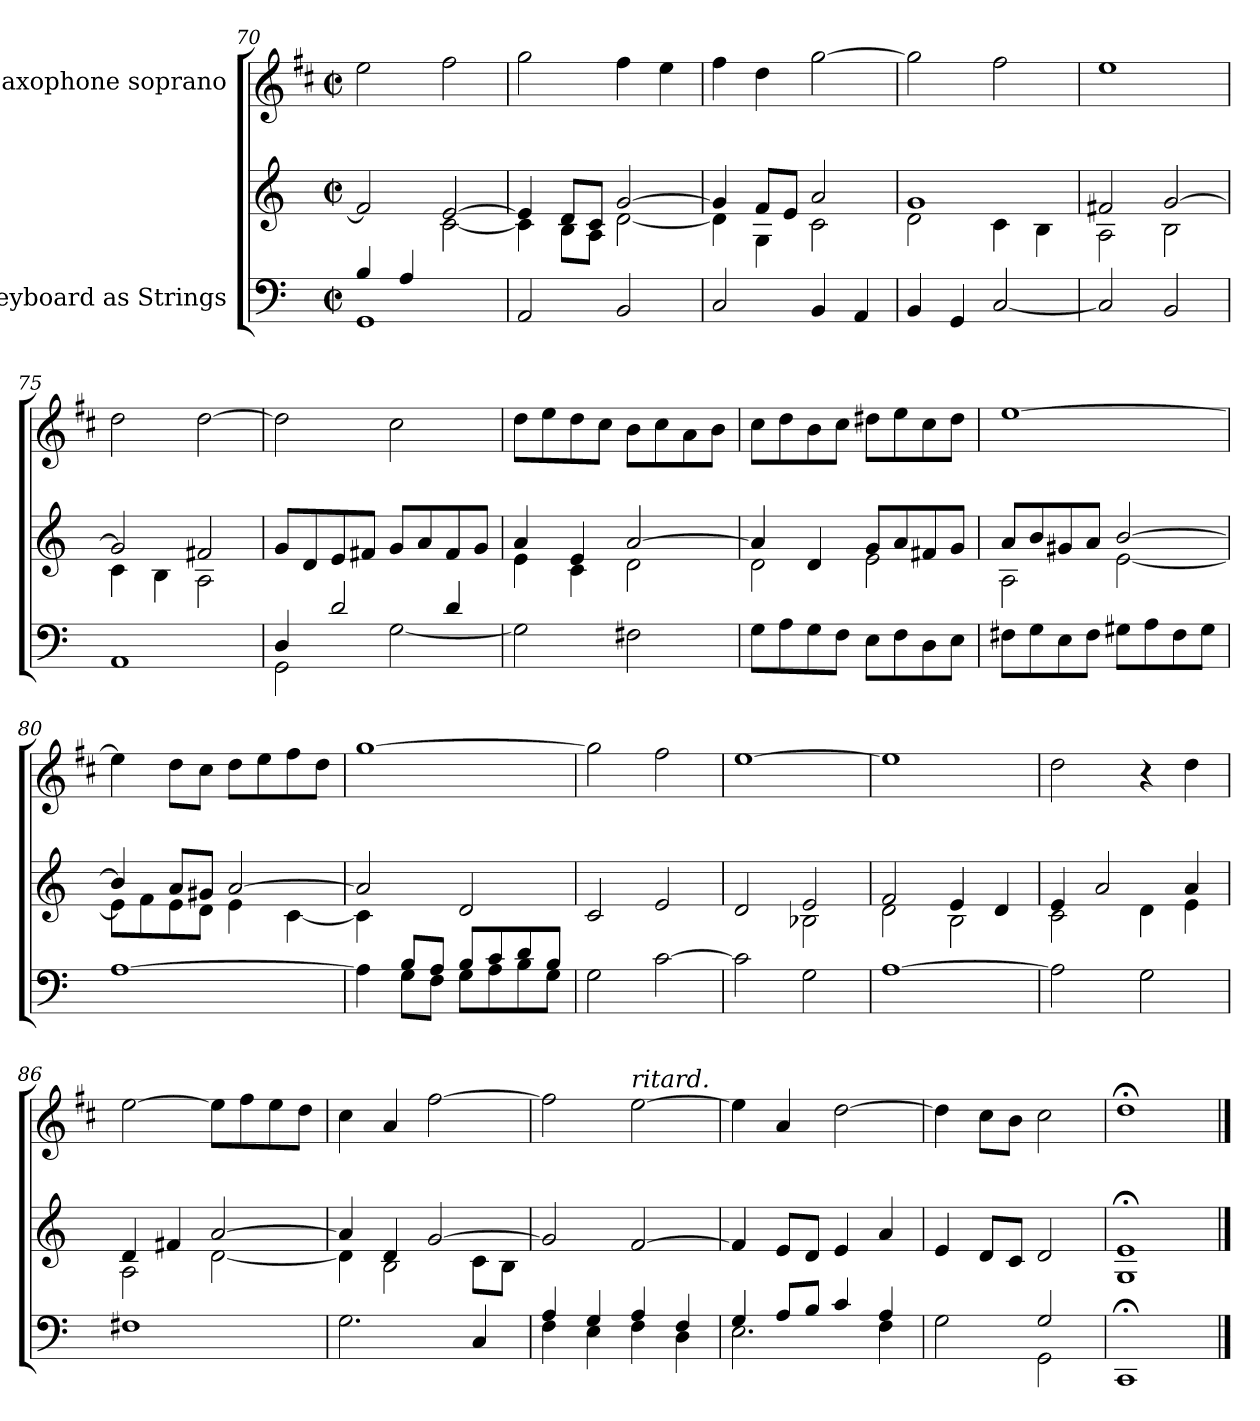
**kern	**kern	**kern
*part2	*part2	*part1
*staff3	*staff2	*staff1
*I"Keyboard as Strings	*	*I"Saxophone soprano
*clefF4	*clefG2	*clefG2
*	*	*ITrd1c2
*k[]	*k[]	*k[]
*M2/2	*M2/2	*M2/2
*met(c|)	*met(c|)	*met(c|)
=70	=70	=70
*^	*^	*
4B/	1GG	2f/]	2ryy	2dd\
4A/	.	.	.	.
2ryy	.	[2e/	[2c\	2ee\
*v	*v	*	*	*
=71	=71	=71	=71
2AA/	4e/]	4c\]	2ff\
.	8d/L	8B\L	.
.	8c/J	8A\J	.
2BB/	[2g/	[2d\	4ee\
.	.	.	4dd\
=72	=72	=72	=72
2C/	4g/]	4d\]	4ee\
.	8f/L	4G\	4cc\
.	8e/J	.	.
4BB/	2a/	2c\	[2ff\
4AA/	.	.	.
=73	=73	=73	=73
4BB/	1g	2d\	2ff\]
4GG/	.	.	.
[2C/	.	4c\	2ee\
.	.	4B\	.
=74	=74	=74	=74
2C/]	2f#X/	2A\	1dd
2BB/	[2g/	2B\	.
=75	=75	=75	=75
1AA	2g/]	4c\	2cc\
.	.	4B\	.
.	2f#X/	2A\	[2cc\
!!LO:LB:g=z
=76	=76	=76	=76
*^	*	*	*
4D/	2GG\	8g/L	1ryy	2cc\]
.	.	8d/	.	.
2d/	.	8e/	.	.
.	.	8f#X/J	.	.
.	[2G\	8g/L	.	2b\
.	.	8a/	.	.
4d/	.	8f#/	.	.
.	.	8g/J	.	.
*v	*v	*	*	*
=77	=77	=77	=77
2G\]	4a/	4e\	8cc\L
.	.	.	8dd\
.	4e/	4c\	8cc\
.	.	.	8b\J
2F#X\	[2a/	2d\	8a\L
.	.	.	8b\
.	.	.	8g\
.	.	.	8a\J
=78	=78	=78	=78
8G\L	4a/]	2d\	8b\L
8A\	.	.	8cc\
8G\	4d/	.	8a\
8F\J	.	.	8b\J
8E\L	8g/L	2e\	8cc#X\L
8F\	8a/	.	8dd\
8D\	8f#X/	.	8b\
8E\J	8g/J	.	8cc#\J
=79	=79	=79	=79
8F#X\L	8a/L	2A\	[1dd
8G\	8b/	.	.
8E\	8g#X/	.	.
8F#\J	8a/J	.	.
8G#X\L	[2b/	[2e\	.
8A\	.	.	.
8F#\	.	.	.
8G#\J	.	.	.
!!LO:LB:g=z
=80	=80	=80	=80
[1A	4b/]	8e\L]	4dd\]
.	.	8f\	.
.	8a/L	8e\	8cc\L
.	8g#X/J	8d\J	8b\J
.	[2a/	4e\	8cc\L
.	.	.	8dd\
.	.	[4c\	8ee\
.	.	.	8cc\J
=81	=81	=81	=81
*^	*	*	*
4ryy	4A\]	2a/]	4c\]	[1ff
8B/L	8G\L	.	4ryy	.
8A/J	8F\J	.	.	.
8B/L	8G\L	2d/	2ryy	.
8c/	8A\	.	.	.
8d/	8B\	.	.	.
8B/J	8G\J	.	.	.
*v	*v	*	*	*
=82	=82	=82	=82
2G\	2c/	1ryy	2ff\]
[2c\	2e/	.	2ee\
=83	=83	=83	=83
2c\]	2d/	2ryy	[1dd
2G\	2e/	2B-X\	.
=84	=84	=84	=84
[1A	2f/	2d\	1dd]
.	4e/	2B\	.
.	4d/	.	.
=85	=85	=85	=85
2A\]	4e/	2c\	2cc\
.	2a/	.	.
2G\	.	4d\	4r
.	4a/	4e\	4cc\
=86	=86	=86	=86
1F#X	4d/	2A\	[2dd\
.	4f#X/	.	.
.	[2a/	[2d\	8dd\L]
.	.	.	8ee\
.	.	.	8dd\
.	.	.	8cc\J
!!LO:LB:g=z
=87	=87	=87	=87
2.G\	4a/]	4d\]	4b\
.	4d/	2B\	4g/
.	[2g/	.	[2ee\
4C/	.	8c\L	.
.	.	8B\J	.
=88	=88	=88	=88
*^	*	*	*
4A/	4F\	2g/]	1ryy	2ee\]
4G/	4E\	.	.	.
!	!	!	!	!LO:TX:a:i:t=ritard.
4A/	4F\	[2f/	.	[2dd\
4F/	4D\	.	.	.
=89	=89	=89	=89	=89
4G/	2.E\	4f/]	1ryy	4dd\]
8A/L	.	8e/L	.	4g/
8B/J	.	8d/J	.	.
4c/	.	4e/	.	[2cc\
4A/	4F\	4a/	.	.
=90	=90	=90	=90	=90
2ryy	2G\	4e/	1ryy	4cc\]
.	.	8d/L	.	8b\L
.	.	8c/J	.	8a\J
2G/	2GG\	2d/	.	2b\
*v	*v	*	*	*
=91	=91	=91	=91
1CC;	1e;<	1G	1cc;<
*	*v	*v	*
==	==	==
*-	*-	*-
